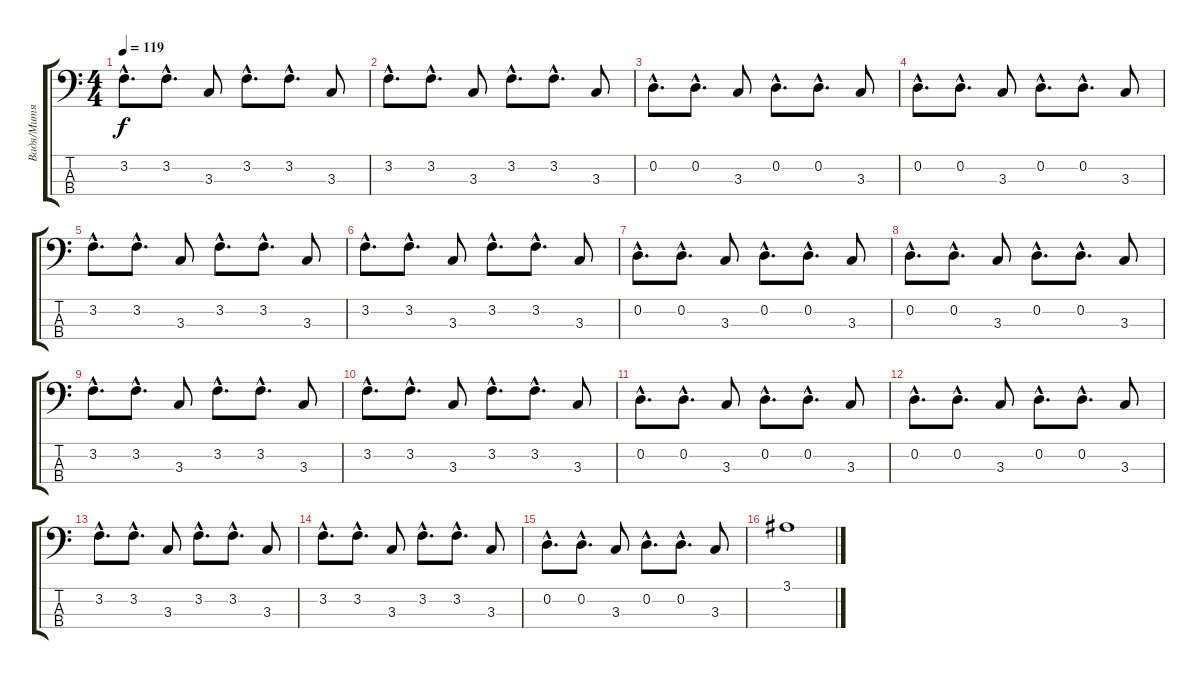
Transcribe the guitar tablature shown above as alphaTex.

\track ("Вадя/Митя" "Вадя/Митя") {instrument electricbassfinger}
\staff {score tabs}
\tuning (G2 D2 A1 E1) {hide}
\ts (4 4)
\tempo 119
\clef f4
\ks c
3.2{hac}.8{d dy f} 3.2{hac}.8{d} 3.3.8 3.2{hac}.8{d} 3.2{hac}.8{d} 3.3.8 |
3.2{hac}.8{d} 3.2{hac}.8{d} 3.3.8 3.2{hac}.8{d} 3.2{hac}.8{d} 3.3.8 |
0.2{hac}.8{d} 0.2{hac}.8{d} 3.3.8 0.2{hac}.8{d} 0.2{hac}.8{d} 3.3.8 |
0.2{hac}.8{d} 0.2{hac}.8{d} 3.3.8 0.2{hac}.8{d} 0.2{hac}.8{d} 3.3.8 |
3.2{hac}.8{d} 3.2{hac}.8{d} 3.3.8 3.2{hac}.8{d} 3.2{hac}.8{d} 3.3.8 |
3.2{hac}.8{d} 3.2{hac}.8{d} 3.3.8 3.2{hac}.8{d} 3.2{hac}.8{d} 3.3.8 |
0.2{hac}.8{d} 0.2{hac}.8{d} 3.3.8 0.2{hac}.8{d} 0.2{hac}.8{d} 3.3.8 |
0.2{hac}.8{d} 0.2{hac}.8{d} 3.3.8 0.2{hac}.8{d} 0.2{hac}.8{d} 3.3.8 |
3.2{hac}.8{d} 3.2{hac}.8{d} 3.3.8 3.2{hac}.8{d} 3.2{hac}.8{d} 3.3.8 |
3.2{hac}.8{d} 3.2{hac}.8{d} 3.3.8 3.2{hac}.8{d} 3.2{hac}.8{d} 3.3.8 |
0.2{hac}.8{d} 0.2{hac}.8{d} 3.3.8 0.2{hac}.8{d} 0.2{hac}.8{d} 3.3.8 |
0.2{hac}.8{d} 0.2{hac}.8{d} 3.3.8 0.2{hac}.8{d} 0.2{hac}.8{d} 3.3.8 |
3.2{hac}.8{d} 3.2{hac}.8{d} 3.3.8 3.2{hac}.8{d} 3.2{hac}.8{d} 3.3.8 |
3.2{hac}.8{d} 3.2{hac}.8{d} 3.3.8 3.2{hac}.8{d} 3.2{hac}.8{d} 3.3.8 |
0.2{hac}.8{d} 0.2{hac}.8{d} 3.3.8 0.2{hac}.8{d} 0.2{hac}.8{d} 3.3.8 |
3.1.1
